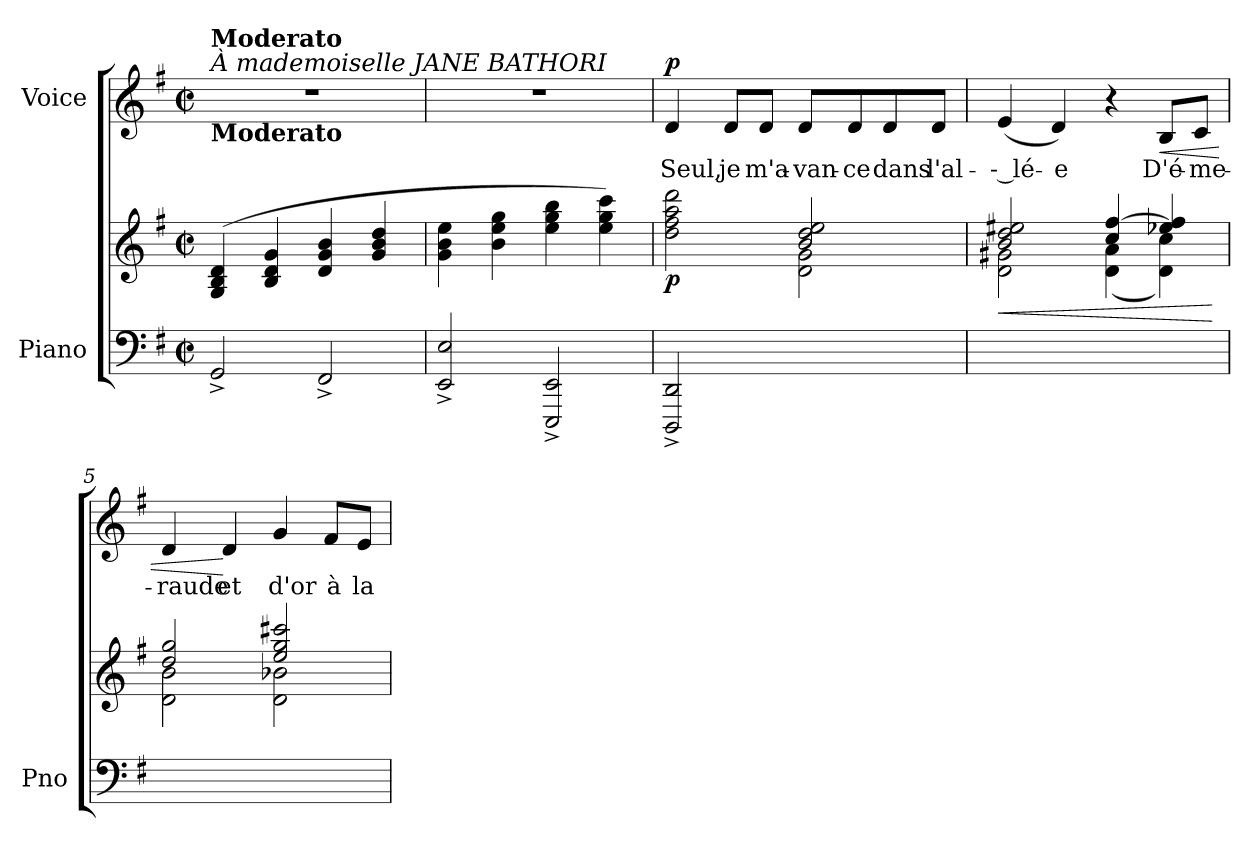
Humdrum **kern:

**kern	**kern	**dynam	**kern	**text	**dynam
*part2	*part2	*part2	*part1	*part1	*part1
*staff3	*staff2	*staff2/3	*staff1	*staff1	*staff1
*I"Piano	*	*	*I"Voice	*	*
*I'Pno	*	*	*	*	*
*clefF4	*clefG2	*	*clefG2	*	*
*k[f#]	*k[f#]	*	*k[f#]	*	*
*M2/2	*M2/2	*	*M2/2	*	*
*met(c|)	*met(c|)	*	*met(c|)	*	*
*MM92	*MM92	*	*MM92	*	*
=1	=1	=1	=1	=1	=1
!	!	!	!LO:TX:a:i:t=À mademoiselle JANE BATHORI	!	!
!	!	!	!LO:TX:a:B:t=Moderato	!	!
!	!	!	!LO:TX:b:B:t=Moderato	!	!
!	!	!LO:DY:b	!	!	!
!	!	!LO:DY:n=1:b	!	!	!
2GG^/	(4G/ 4B/ 4d/	p other-dynamics	1r	.	.
.	4B/ 4d/ 4g/	.	.	.	.
2FF#^/	4d/ 4g/ 4b/	.	.	.	.
.	4g/ 4b/ 4dd/	.	.	.	.
=2	=2	=2	=2	=2	=2
2EE/^ 2E/^	4g\ 4b\ 4ee\	.	1r	.	.
.	4b\ 4ee\ 4gg\	.	.	.	.
2EEE/^ 2EE/^	4ee\ 4gg\ 4bb\	.	.	.	.
.	4ee\ 4gg\ 4ccc\)	.	.	.	.
=3	=3	=3	=3	=3	=3
*	*^	*	*	*	*
!	!	!	!LO:DY:b	!	!LO:LY:b	!LO:DY:a
2DDD/^ 2DD/^	2dd\ 2ff#\ 2aa\ 2ddd\	2ryy	p	4d/	Seul,	p
!	!	!	!	!	!LO:LY:b	!
.	.	.	.	8d/L	je	.
!	!	!	!	!	!LO:LY:b	!
.	.	.	.	8d/J	m'a-	.
!	!	!	!	!	!LO:LY:b	!
2ryy	2b/ 2dd/ 2ee/	2d\ 2g\	.	8d/L	-van-	.
!	!	!	!	!	!LO:LY:b	!
.	.	.	.	8d/	-ce	.
!	!	!	!	!	!LO:LY:b	!
.	.	.	.	8d/	dans	.
!	!	!	!	!	!LO:LY:b	!
.	.	.	.	8d/J	l'al-	.
!!LO:LB:g=z
=4	=4	=4	=4	=4	=4	=4
!	!	!	!LO:HP:b	!	!LO:LY:b	!
1ryy	2b/ 2dd/ 2ee#X/	2d\ 2g#X\	<	(4e/	-- lé-	.
!	!	!	!	!	!LO:LY:b	!
.	.	.	.	4d/)	-e	.
.	4cc/ [4ff#/	(<4d\ 4a\	.	4r	.	.
!	!	!	!	!	!LO:LY:b	!LO:HP:b
.	4ee-X/ 4ff#/]	4d\ 4cc\)	.	8B/L	D'é-	<
!	!	!	!	!	!LO:LY:b	!
.	.	.	.	8c/J	-me-	.
*	*v	*v	*	*	*	*
.	.	[	.	.	.
=5	=5	=5	=5	=5	=5
*	*^	*	*	*	*
!	!	!	!	!	!LO:LY:b	!
1ryy	2dd/ 2gg/	2d\ 2b\	.	4d/	-raude	.
!	!	!	!	!	!LO:LY:b	!
.	.	.	.	4d/	et	[
!	!	!	!	!	!LO:LY:b	!
.	2ee/ 2gg/ 2ccc#X/	2d\ 2b-X\	.	4g/	d'or	.
!	!	!	!	!	!LO:LY:b	!
.	.	.	.	8f#/L	à	.
!	!	!	!	!	!LO:LY:b	!
.	.	.	.	8e/J	la	.
*	*v	*v	*	*	*	*
=	=	=	=	=	=
*-	*-	*-	*-	*-	*-
